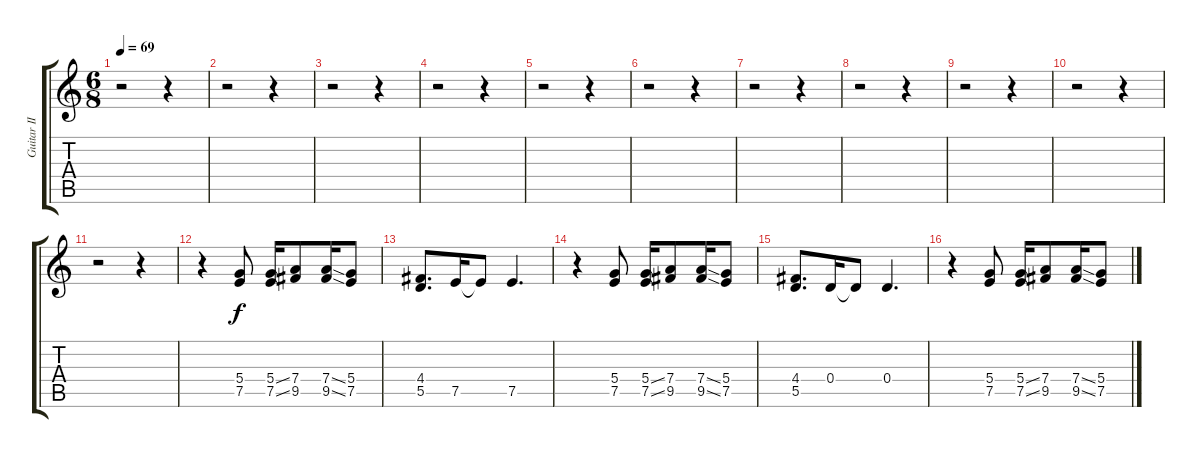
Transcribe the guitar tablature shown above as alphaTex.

\track ("Guitar II (clean)" "Guitar II ") {instrument acousticguitarsteel}
\staff {score tabs}
\tuning (E4 B3 G3 D3 A2 E2) {hide}
\ts (6 8)
\tempo 69
\clef g2
\ks c
r.2{dy f} r.4 |
r.2 r.4 |
r.2 r.4 |
r.2 r.4 |
r.2 r.4 |
r.2 r.4 |
r.2 r.4 |
r.2 r.4 |
r.2 r.4 |
r.2 r.4 |
r.2 r.4 |
r.4 (5.4 7.5).8 (5.4{ss} 7.5{ss}).16 (7.4 9.5).8 (7.4{ss} 9.5{ss}).16 (5.4 7.5).8 |
(4.4 5.5).8{d} 7.5.16 7.5{t}.8 7.5.4{d} |
r.4 (5.4 7.5).8 (5.4{ss} 7.5{ss}).16 (7.4 9.5).8 (7.4{ss} 9.5{ss}).16 (5.4 7.5).8 |
(4.4 5.5).8{d} 0.4.16 0.4{t}.8 0.4.4{d} |
r.4 (5.4 7.5).8 (5.4{ss} 7.5{ss}).16 (7.4 9.5).8 (7.4{ss} 9.5{ss}).16 (5.4 7.5).8
